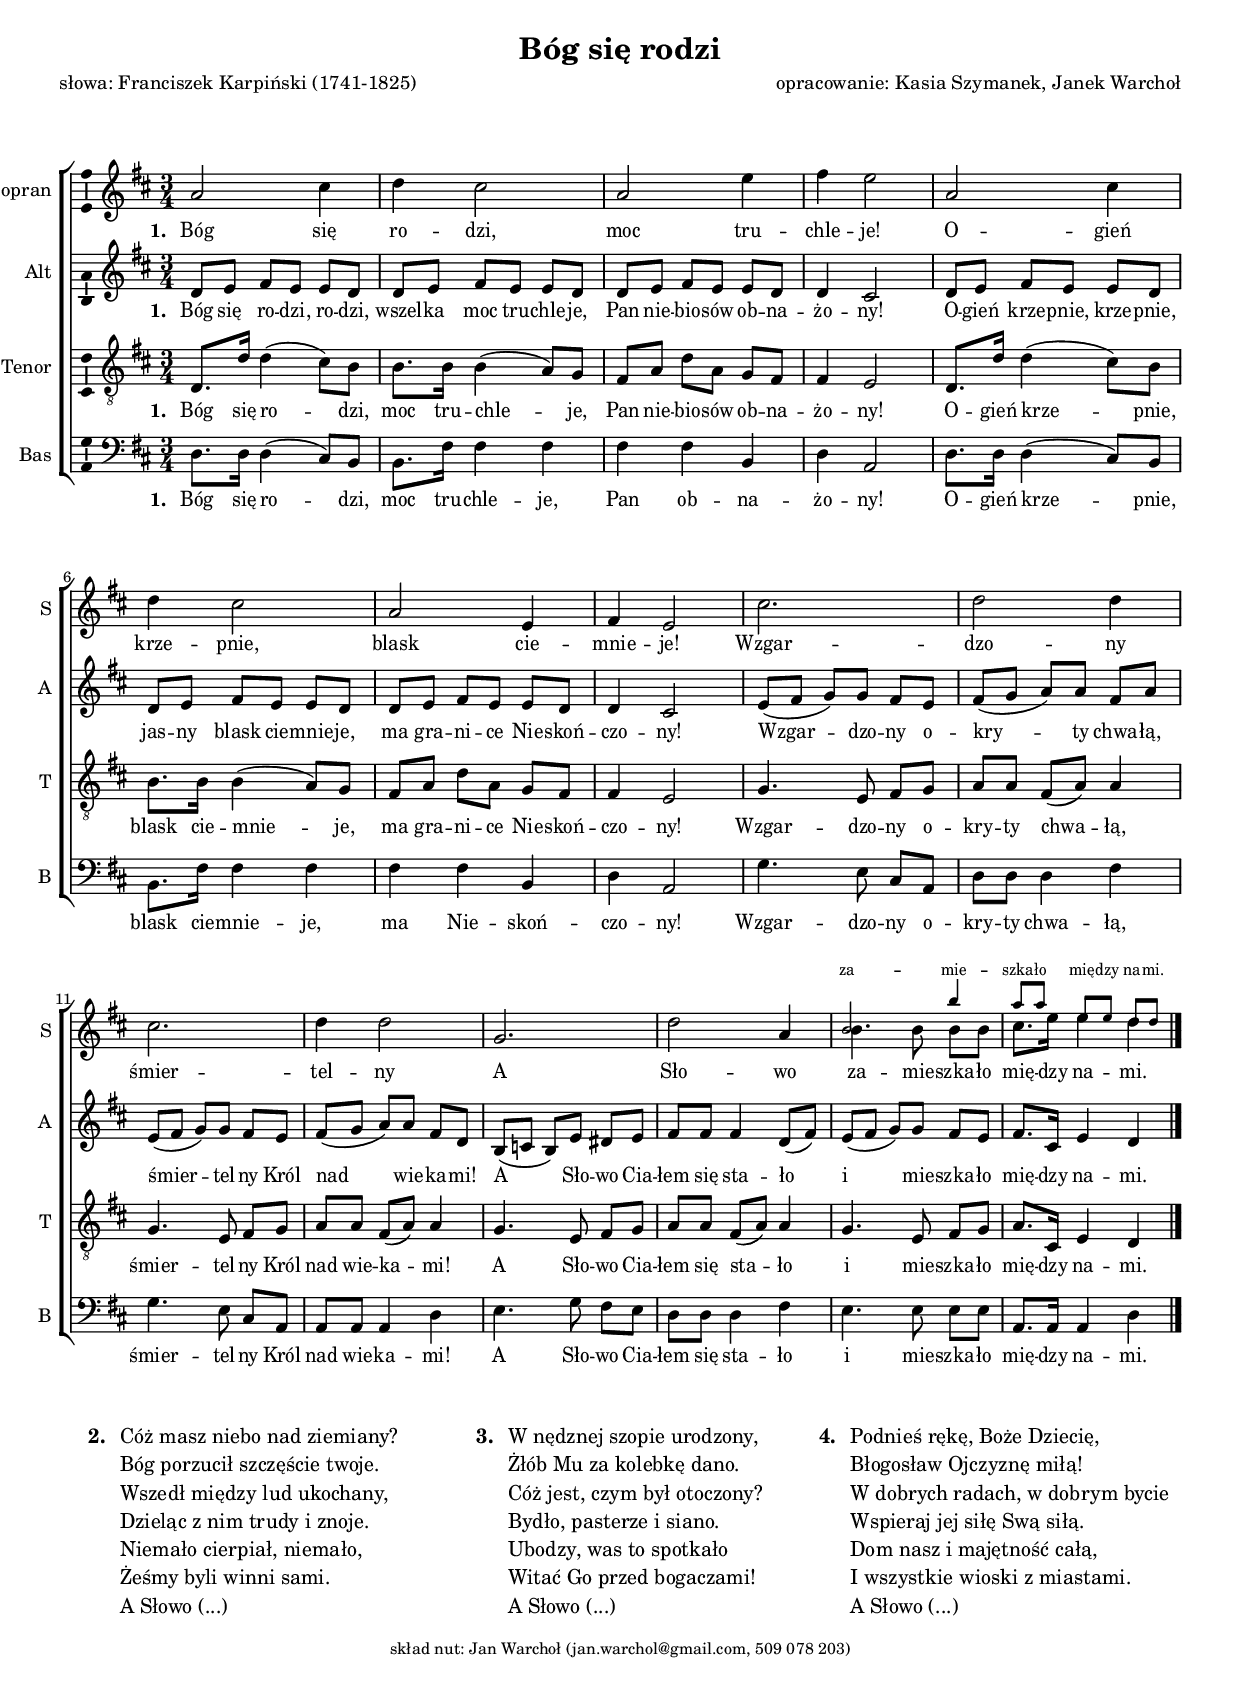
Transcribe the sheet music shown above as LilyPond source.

\version "2.19.0"
#(ly:set-option 'strokeadjust #t)

\header {
  title = "Bóg się rodzi"
  poet = "słowa: Franciszek Karpiński (1741-1825)"
  composer = "opracowanie: Kasia Szymanek, Janek Warchoł"
}

%--------------------------------MELODIA
metrumitp = {
  \key d \major
  \time 3/4
  \set Timing.beamExceptions = #'()
  \tempo ""
}
melodiaSopranu =
\relative f' {
  \metrumitp
  a2 cis4 |
  d4 cis2 |
  a2 e'4 |
  fis4 e2 |
  a,2 cis4 |
  d4 cis2 |
  a2 e4 |
  fis4 e2 |
  cis'2. |
  d2 d4 |
  \break
  cis2. |
  d4 d2 |
  g,2. |
  d'2 a4 |
  <<
    {
      b4. b8 b b |
      cis8. e16 e4 d |
    }
    \new Voice = sopranPierwszy {
      \voiceOne
      \set fontSize = #-2
      b2 b'4 |
      a8 a e e d d |
    }
    \new Lyrics \with { alignAboveContext = sopran }
    \lyricsto sopranPierwszy \lyricmode {
      \set fontSize = #-2
      za -- mie -- szka -- ło mię -- dzy na -- mi.
    }
  >>
  \bar "|."
}

melodiaAltu =
\relative f' {
  \metrumitp
  \repeat unfold 2 {
    d8 e fis e e d |
    d8 e fis e e d |
    d8 e fis e e d |
    d4 cis2 |
  }
  e8( fis g) g fis e |
  fis8( g a) a fis a |
  e8( fis g) g fis e |
  fis8( g a) a fis d |
  b8( c b) e8 dis e |
  fis8 fis fis4 d8( fis) |
  e8( fis g) g fis e |
  fis8. cis16 e4 d |
  \bar "|."
}

melodiaTenorow =
\relative f {
  \metrumitp
  \repeat unfold 2 {
    d8. d'16 d4( cis8) b |
    b8. b16 b4( a8) g |
    fis8 a d a g fis |
    fis4 e2 |
  }
  \repeat unfold 3 {
    g4. e8 fis g |
    a8 a fis( a) a4 |
  }
  g4. e8 fis g |
  a8. cis,16 e4 d |
  \bar "|."
}

melodiaBasow =
\relative f {
  \metrumitp
  \repeat unfold 2 {
    d8. d16 d4( cis8) b |
    b8. fis'16 fis4 fis |
    fis4 fis b, |
    d4 a2 |
  }
  g'4. e8 cis a |
  d8 d d4 fis |
  g4. e8 cis a |
  a8 a a4 d |
  e4. g8 fis e |
  d8 d d4 fis |
  e4. e8 e e |
  a,8. a16 a4 d |
  \bar "|."
}
akordy = \chordmode {
}

%--------------------------------SŁOWA

wzgardzony = \lyricmode {
  Wzgar -- dzo -- ny o -- kry -- ty chwa -- łą,
  śmier -- tel -- ny Król nad wie -- ka -- mi!
  A Sło -- wo Cia -- łem się sta -- ło
  i mie -- szka -- ło mię -- dzy na -- mi.
  i mie -- szka -- ło mię -- dzy na -- mi.
}

tekstSopranu = \lyricmode {
  \set stanza = "1. "
  Bóg się ro -- dzi, moc  tru -- chle -- je!
  O -- gień krze -- pnie, blask cie -- mnie -- je!
  Wzgar -- dzo -- ny śmier -- tel -- ny
  A Sło -- wo
  za -- mie -- szka -- ło mię -- dzy na -- mi.
}
tekstAltu = \lyricmode {
  \set stanza = "1. "
  Bóg się ro -- dzi, ro -- dzi, wszel -- ka moc  tru -- chle -- je,
  Pan nie -- bio -- sów ob -- na -- żo -- ny!
  O -- gień krze -- pnie,  krze -- pnie, jas -- ny blask cie -- mnie -- je,
  ma gra -- ni -- ce Nie -- skoń -- czo -- ny!
  \wzgardzony
}
tekstTenorow = \lyricmode {
  \set stanza = "1. "
  Bóg się ro -- dzi, moc  tru -- chle -- je,
  Pan nie -- bio -- sów ob -- na -- żo -- ny!
  O -- gień krze -- pnie, blask cie -- mnie -- je,
  ma gra -- ni -- ce Nie -- skoń -- czo -- ny!
  \wzgardzony
}
tekstBasow = \lyricmode {
  \set stanza = "1. "
  Bóg się ro -- dzi, moc  tru -- chle -- je,
  Pan ob -- na -- żo -- ny!
  O -- gień krze -- pnie, blask cie -- mnie -- je,
  ma Nie -- skoń -- czo -- ny!
  \wzgardzony
}

zwrotkaII = \markup \column {
  "Cóż masz niebo nad ziemiany? "
  "Bóg porzucił szczęście twoje."
  "Wszedł między lud ukochany,"
  "Dzieląc z nim trudy i znoje."
  "Niemało cierpiał, niemało,"
  "Żeśmy byli winni sami."
  "A Słowo (...)"
}
zwrotkaIII = \markup \column {
  "W nędznej szopie urodzony, "
  "Żłób Mu za kolebkę dano."
  "Cóż jest, czym był otoczony?"
  "Bydło, pasterze i siano."
  "Ubodzy, was to spotkało"
  "Witać Go przed bogaczami!"
  "A Słowo (...)"
}
zwrotkaIV = \markup \column {
  "Podnieś rękę, Boże Dziecię,"
  "Błogosław Ojczyznę miłą!"
  "W dobrych radach, w dobrym bycie"
  "Wspieraj jej siłę Swą siłą."
  "Dom nasz i majętność całą,"
  "I wszystkie wioski z miastami."
  "A Słowo (...)"
}
zwrotkaV = \markup {
}

%--------------------------------USTAWIENIA

#(set-global-staff-size 16.5)

\paper {
  indent = 2 \mm
  system-count = 3
  short-indent = 2 \mm
  %left-margin = 15 \mm
  %right-margin = 15 \mm
  top-markup-spacing #'basic-distance = 8
  markup-system-spacing #'basic-distance = 18
  system-system-spacing #'basic-distance = 18
  system-system-spacing #'padding = 1
  score-markup-spacing #'basic-distance = 15
  %ragged-last-bottom = ##f
}

#(define powiekszenie-zwrotek '(1.05 . 1.1))
#(define interlinia '(baseline-skip . 3)) % 3 is Lily default
odstepMiedzyZwrotkami = \markup \vspace #2
odstepOdNumeruDoZwrotki = \markup \hspace #1

\layout {
  \override LyricText #'stencil =
  #(lambda (grob)
     (ly:stencil-scale (lyric-text::print grob) 0.9 1))
}

%--------------------------------STRUKTURA

\score {
  \new ChoirStaff <<
    \new ChordNames {
      \germanChords
      \set chordNameLowercaseMinor = ##t
      \akordy
    }
    \new Staff = sopran {
      \clef treble
      \set Staff.instrumentName = "Sopran "
      \set Staff.shortInstrumentName = "S "
      \new Voice = sopran
      \with { \consists "Ambitus_engraver" } {
        \set Staff.midiInstrument = "clarinet"
        \dynamicUp
        \tupletUp
        \melodiaSopranu
      }
    }
    \new Lyrics \lyricsto sopran \tekstSopranu

    \new Staff = alt
    \with { \consists "Ambitus_engraver" } {
      \clef treble
      \set Staff.instrumentName = "Alt "
      \set Staff.shortInstrumentName = "A "
      \new Voice = alt {
        \set Staff.midiInstrument = "clarinet"
        \dynamicUp
        \tupletUp
        \melodiaAltu
      }
    }
    \new Lyrics \lyricsto alt \tekstAltu

    \new Staff = tenor
    \with { \consists "Ambitus_engraver" } {
      \clef "treble_8"
      \set Staff.instrumentName = "Tenor "
      \set Staff.shortInstrumentName = "T "
      \new Voice = tenor {
        \set Staff.midiInstrument = "clarinet"
        \dynamicUp
        \tupletUp
        \melodiaTenorow
      }
    }
    \new Lyrics \lyricsto tenor \tekstTenorow

    \new Staff = bas
    \with { \consists "Ambitus_engraver" } {
      \clef bass
      \set Staff.instrumentName = "Bas "
      \set Staff.shortInstrumentName = "B "
      \new Voice = bas {
        \set Staff.midiInstrument = "clarinet"
        \dynamicUp
        \tupletUp
        \melodiaBasow
      }
    }
    \new Lyrics \lyricsto bas \tekstBasow
  >>
  \layout {
  }
  \midi {
    \tempo 4=85
  }
}

\markup {
  \fill-line {
    \scale #powiekszenie-zwrotek {
      \null

      \override #interlinia
      \line {
        \bold
        "2."
        \odstepOdNumeruDoZwrotki
        \zwrotkaII
      }

      \null

      \override #interlinia
      \line {
        \bold
        "3."
        \odstepOdNumeruDoZwrotki
        \zwrotkaIII
      }

      \null

      \override #interlinia
      \line {
        \bold
        "4."
        \odstepOdNumeruDoZwrotki
        \zwrotkaIV
      }

      \null
    }
  }
}

%--------------------------------STOPKA

\paper {
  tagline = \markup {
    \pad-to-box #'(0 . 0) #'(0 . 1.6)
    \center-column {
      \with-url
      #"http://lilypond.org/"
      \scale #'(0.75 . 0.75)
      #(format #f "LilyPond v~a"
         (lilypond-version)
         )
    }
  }

  oddFooterMarkup = \markup {
    \override #'(baseline-skip . 1)
    \column {
      \fill-line {
        %% Copyright header field only on first page in each bookpart.
        \on-the-fly #part-first-page {
          \override #'(baseline-skip . 2)
          \center-column {
            \scale #'(1 . 1)
            \fromproperty #'header:copyright
            \scale #'(0.85 . 0.85)
            "skład nut: Jan Warchoł (jan.warchol@gmail.com, 509 078 203)"
          }
        }
      }
      \fill-line {
        %% Tagline header field only on last page in the book.
        \on-the-fly #last-page \fromproperty #'header:tagline
      }
    }
  }
}
